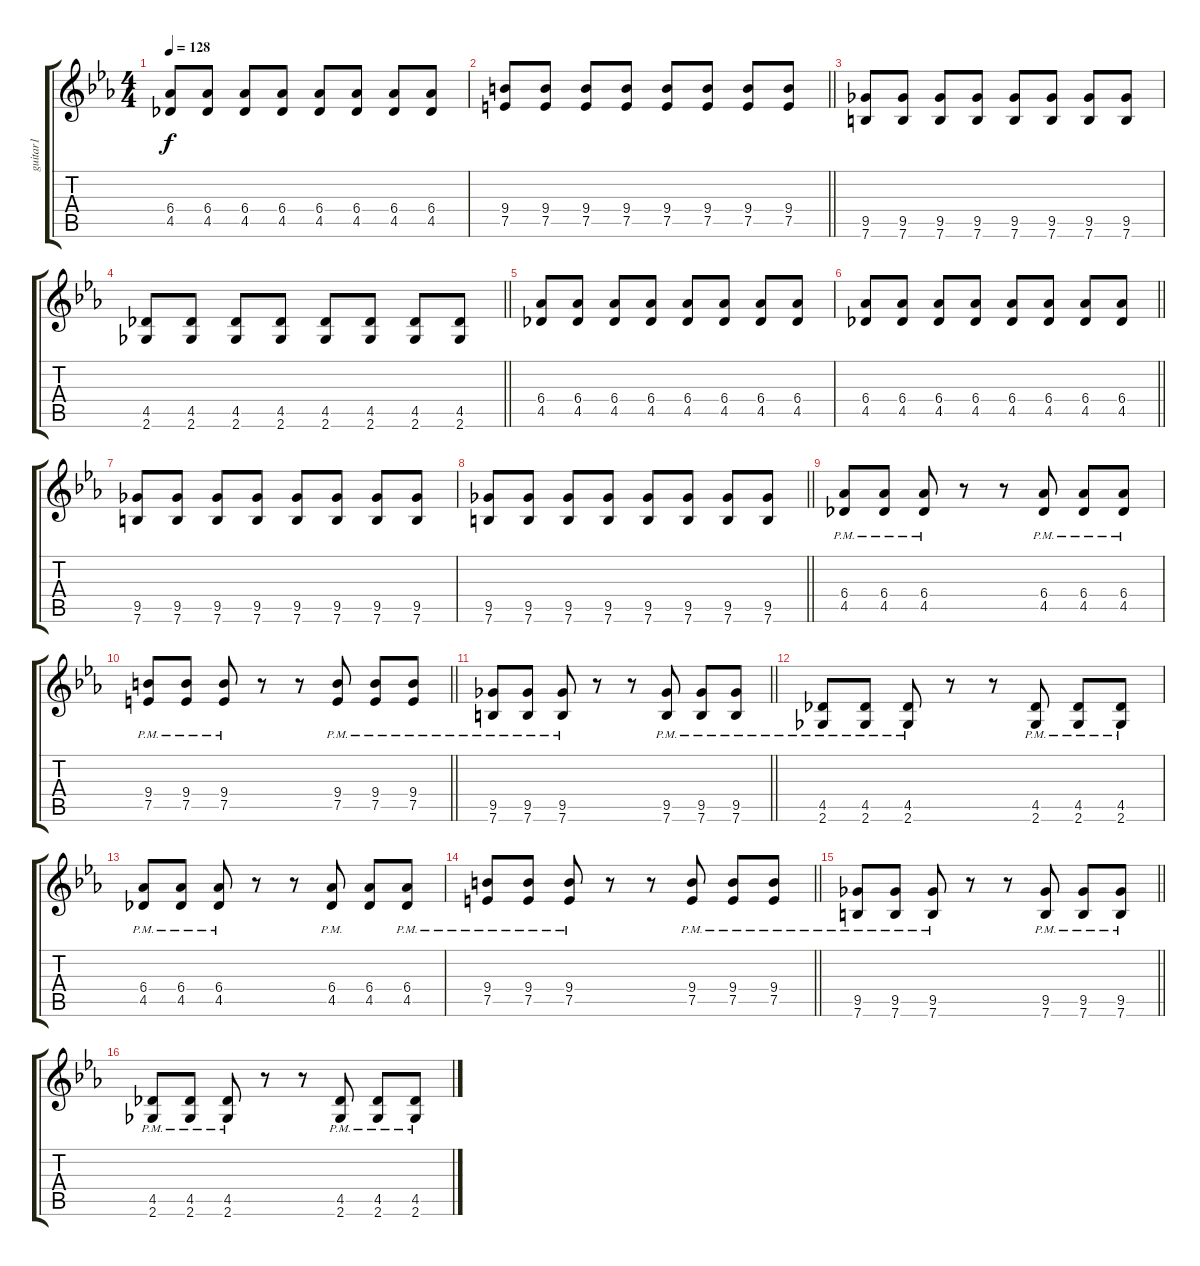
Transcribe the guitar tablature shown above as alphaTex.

\track ("guitar1" "guitar1") {instrument overdrivenguitar}
\staff {score tabs}
\tuning (E4 B3 G3 D3 A2 E2) {hide}
\ts (4 4)
\tempo 128
\clef g2
\ks eb
(6.4 4.5).8{dy f} (6.4 4.5).8 (6.4 4.5).8 (6.4 4.5).8 (6.4 4.5).8 (6.4 4.5).8 (6.4 4.5).8 (6.4 4.5).8 |
\barLineRight lightlight
(9.4 7.5).8 (9.4 7.5).8 (9.4 7.5).8 (9.4 7.5).8 (9.4 7.5).8 (9.4 7.5).8 (9.4 7.5).8 (9.4 7.5).8 |
(9.5 7.6).8 (9.5 7.6).8 (9.5 7.6).8 (9.5 7.6).8 (9.5 7.6).8 (9.5 7.6).8 (9.5 7.6).8 (9.5 7.6).8 |
\barLineRight lightlight
(4.5 2.6).8 (4.5 2.6).8 (4.5 2.6).8 (4.5 2.6).8 (4.5 2.6).8 (4.5 2.6).8 (4.5 2.6).8 (4.5 2.6).8 |
(6.4 4.5).8 (6.4 4.5).8 (6.4 4.5).8 (6.4 4.5).8 (6.4 4.5).8 (6.4 4.5).8 (6.4 4.5).8 (6.4 4.5).8 |
\barLineRight lightlight
(6.4 4.5).8 (6.4 4.5).8 (6.4 4.5).8 (6.4 4.5).8 (6.4 4.5).8 (6.4 4.5).8 (6.4 4.5).8 (6.4 4.5).8 |
(9.5 7.6).8 (9.5 7.6).8 (9.5 7.6).8 (9.5 7.6).8 (9.5 7.6).8 (9.5 7.6).8 (9.5 7.6).8 (9.5 7.6).8 |
\barLineRight lightlight
(9.5 7.6).8 (9.5 7.6).8 (9.5 7.6).8 (9.5 7.6).8 (9.5 7.6).8 (9.5 7.6).8 (9.5 7.6).8 (9.5 7.6).8 |
(6.4{pm} 4.5{pm}).8 (6.4{pm} 4.5{pm}).8 (6.4{pm} 4.5{pm}).8 r.8 r.8 (6.4{pm} 4.5{pm}).8 (6.4{pm} 4.5{pm}).8 (6.4{pm} 4.5{pm}).8 |
\barLineRight lightlight
(9.4{pm} 7.5{pm}).8 (9.4{pm} 7.5{pm}).8 (9.4{pm} 7.5{pm}).8 r.8 r.8 (9.4{pm} 7.5{pm}).8 (9.4{pm} 7.5{pm}).8 (9.4{pm} 7.5{pm}).8 |
\barLineRight lightlight
(9.5{pm} 7.6{pm}).8 (9.5{pm} 7.6{pm}).8 (9.5{pm} 7.6{pm}).8 r.8 r.8 (9.5{pm} 7.6{pm}).8 (9.5{pm} 7.6{pm}).8 (9.5{pm} 7.6{pm}).8 |
(4.5{pm} 2.6{pm}).8 (4.5{pm} 2.6{pm}).8 (4.5{pm} 2.6{pm}).8 r.8 r.8 (4.5{pm} 2.6{pm}).8 (4.5{pm} 2.6{pm}).8 (4.5{pm} 2.6{pm}).8 |
(6.4{pm} 4.5{pm}).8 (6.4{pm} 4.5{pm}).8 (6.4{pm} 4.5{pm}).8 r.8 r.8 (6.4{pm} 4.5{pm}).8 (6.4 4.5).8 (6.4{pm} 4.5{pm}).8 |
\barLineRight lightlight
(9.4{pm} 7.5{pm}).8 (9.4{pm} 7.5{pm}).8 (9.4{pm} 7.5{pm}).8 r.8 r.8 (9.4{pm} 7.5{pm}).8 (9.4{pm} 7.5{pm}).8 (9.4{pm} 7.5{pm}).8 |
\barLineRight lightlight
(9.5{pm} 7.6{pm}).8 (9.5{pm} 7.6{pm}).8 (9.5{pm} 7.6{pm}).8 r.8 r.8 (9.5{pm} 7.6{pm}).8 (9.5{pm} 7.6{pm}).8 (9.5{pm} 7.6{pm}).8 |
(4.5{pm} 2.6{pm}).8 (4.5{pm} 2.6{pm}).8 (4.5{pm} 2.6{pm}).8 r.8 r.8 (4.5{pm} 2.6{pm}).8 (4.5{pm} 2.6{pm}).8 (4.5{pm} 2.6{pm}).8
